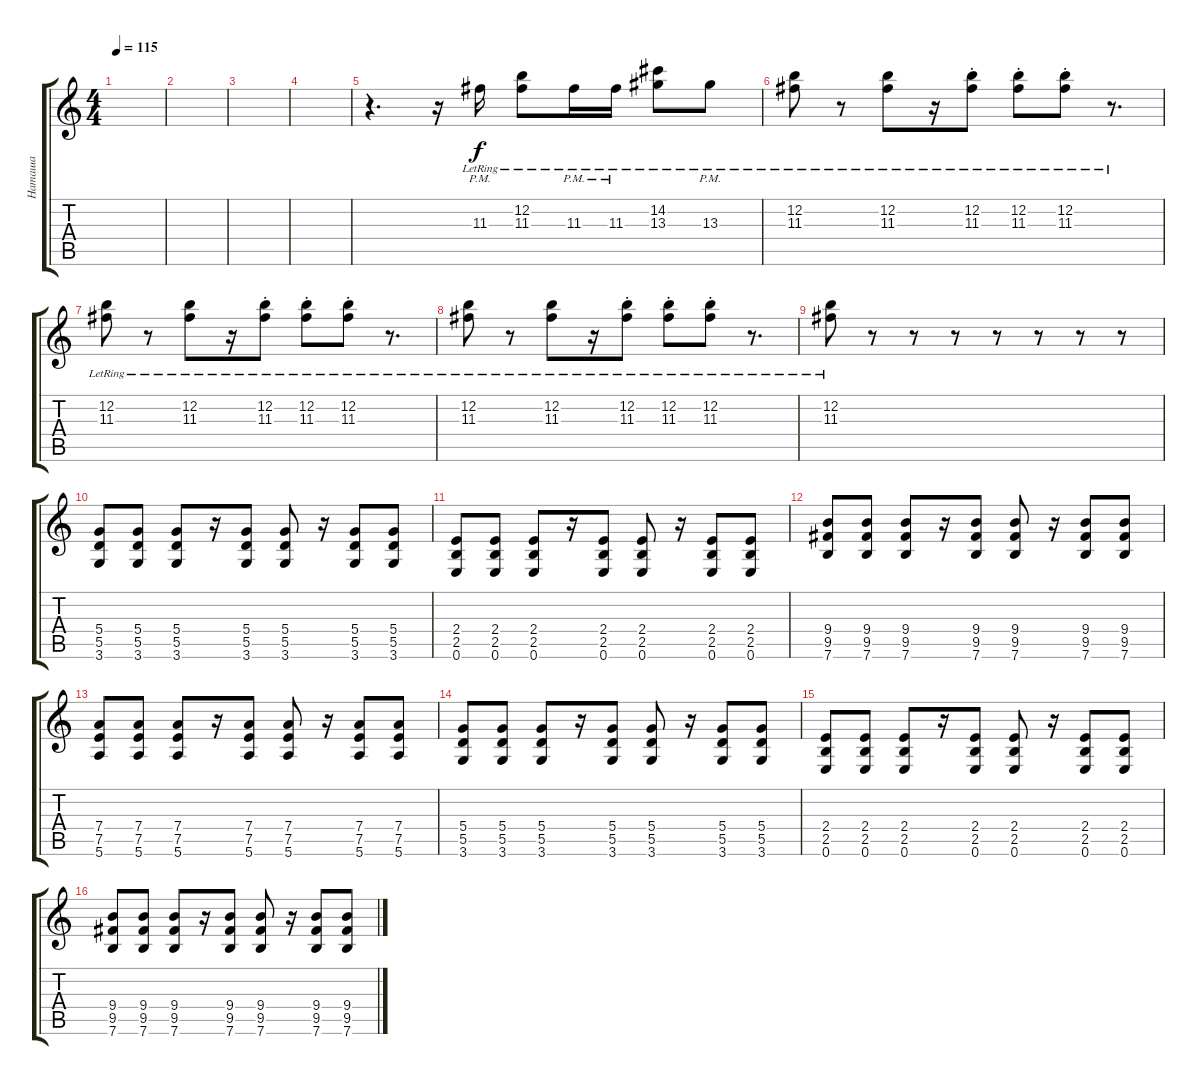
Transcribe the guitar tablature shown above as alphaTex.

\track ("Наташа" "Наташа") {instrument overdrivenguitar}
\staff {score tabs}
\tuning (E4 B3 G3 D3 A2 E2) {hide}
\ts (4 4)
\tempo 115
\clef g2
\ks c
|
|
|
|
r.4{d} r.16 11.3{pm lr}.16 (12.2{lr} 11.3{lr}).8 11.3{pm lr}.16 11.3{pm lr}.16 (14.2{lr} 13.3{lr}).8 13.3{pm lr}.8 |
(12.2 11.3{lr}).8 r.8 (12.2{lr} 11.3{lr}).8 r.16 (12.2{st lr} 11.3{lr}).8 (12.2{st lr} 11.3{lr}).8 (12.2{st lr} 11.3{lr}).8 r.8{d} |
(12.2{lr} 11.3{lr}).8 r.8 (12.2{lr} 11.3{lr}).8 r.16 (12.2{st lr} 11.3{lr}).8 (12.2{st lr} 11.3{lr}).8 (12.2{st lr} 11.3{lr}).8 r.8{d} |
(12.2{lr} 11.3{lr}).8 r.8 (12.2{lr} 11.3{lr}).8 r.16 (12.2{st lr} 11.3{lr}).8 (12.2{st lr} 11.3{lr}).8 (12.2{st lr} 11.3{lr}).8 r.8{d} |
(12.2{lr} 11.3{lr}).8 r.8 r.8 r.8 r.8 r.8 r.8 r.8 |
(5.4 5.5 3.6).8{instrument overdrivenguitar} (5.4 5.5 3.6).8 (5.4 5.5 3.6).8 r.16 (5.4 5.5 3.6).8 (5.4 5.5 3.6).8 r.16 (5.4 5.5 3.6).8 (5.4 5.5 3.6).8 |
(2.4 2.5 0.6).8 (2.4 2.5 0.6).8 (2.4 2.5 0.6).8 r.16 (2.4 2.5 0.6).8 (2.4 2.5 0.6).8 r.16 (2.4 2.5 0.6).8 (2.4 2.5 0.6).8 |
(9.4 9.5 7.6).8 (9.4 9.5 7.6).8 (9.4 9.5 7.6).8 r.16 (9.4 9.5 7.6).8 (9.4 9.5 7.6).8 r.16 (9.4 9.5 7.6).8 (9.4 9.5 7.6).8 |
(7.4 7.5 5.6).8 (7.4 7.5 5.6).8 (7.4 7.5 5.6).8 r.16 (7.4 7.5 5.6).8 (7.4 7.5 5.6).8 r.16 (7.4 7.5 5.6).8 (7.4 7.5 5.6).8 |
(5.4 5.5 3.6).8 (5.4 5.5 3.6).8 (5.4 5.5 3.6).8 r.16 (5.4 5.5 3.6).8 (5.4 5.5 3.6).8 r.16 (5.4 5.5 3.6).8 (5.4 5.5 3.6).8 |
(2.4 2.5 0.6).8 (2.4 2.5 0.6).8 (2.4 2.5 0.6).8 r.16 (2.4 2.5 0.6).8 (2.4 2.5 0.6).8 r.16 (2.4 2.5 0.6).8 (2.4 2.5 0.6).8 |
(9.4 9.5 7.6).8 (9.4 9.5 7.6).8 (9.4 9.5 7.6).8 r.16 (9.4 9.5 7.6).8 (9.4 9.5 7.6).8 r.16 (9.4 9.5 7.6).8 (9.4 9.5 7.6).8
